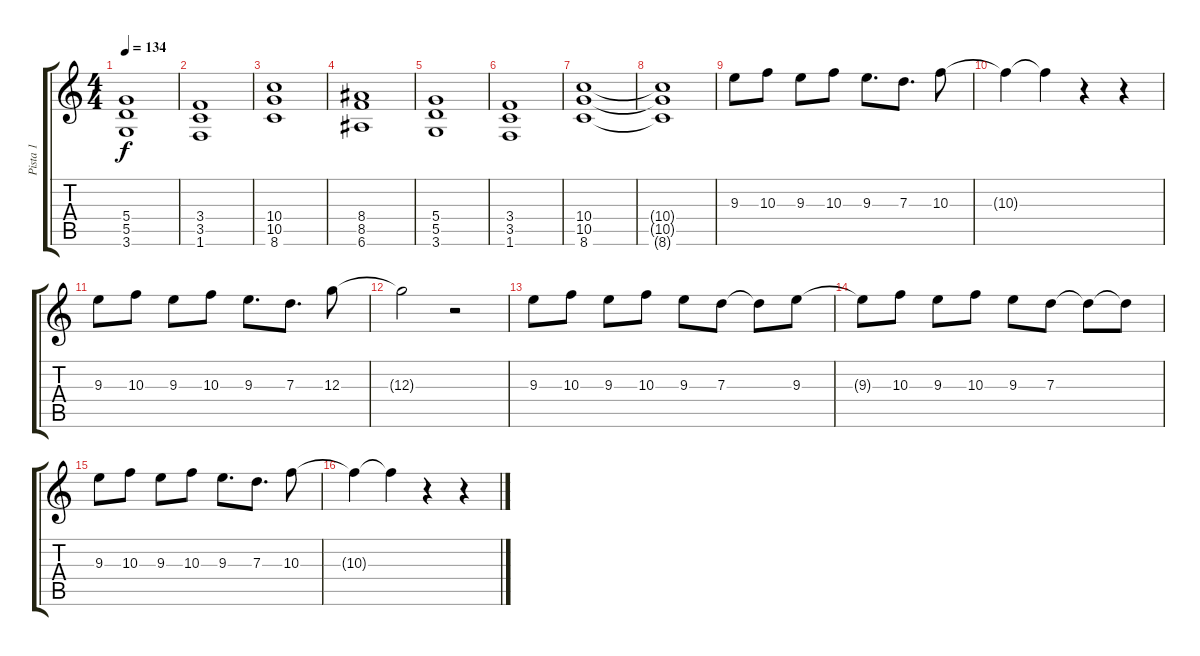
\track ("Pista 1" "Pista 1") {instrument overdrivenguitar}
\staff {score tabs}
\tuning (E4 B3 G3 D3 A2 E2) {hide}
\ts (4 4)
\tempo 134
\clef g2
\ks c
(5.4 5.5 3.6).1{dy f} |
(3.4 3.5 1.6).1 |
(10.4 10.5 8.6).1 |
(8.4 8.5 6.6).1 |
(5.4 5.5 3.6).1 |
(3.4 3.5 1.6).1 |
(10.4 10.5 8.6).1 |
(10.4{t} 10.5{t} 8.6{t}).1 |
9.3.8{volume 13} 10.3.8 9.3.8 10.3.8 9.3.8{d} 7.3.8{d} 10.3.8 |
10.3{t}.4 10.3{t}.4 r.4 r.4 |
9.3.8 10.3.8 9.3.8 10.3.8 9.3.8{d} 7.3.8{d} 12.3.8 |
12.3{t}.2 r.2 |
9.3.8 10.3.8 9.3.8 10.3.8 9.3.8 7.3.8 7.3{t}.8 9.3.8 |
9.3{t}.8 10.3.8 9.3.8 10.3.8 9.3.8 7.3.8 7.3{t}.8 7.3{t}.8 |
9.3.8{volume 13} 10.3.8 9.3.8 10.3.8 9.3.8{d} 7.3.8{d} 10.3.8 |
10.3{t}.4 10.3{t}.4 r.4 r.4
